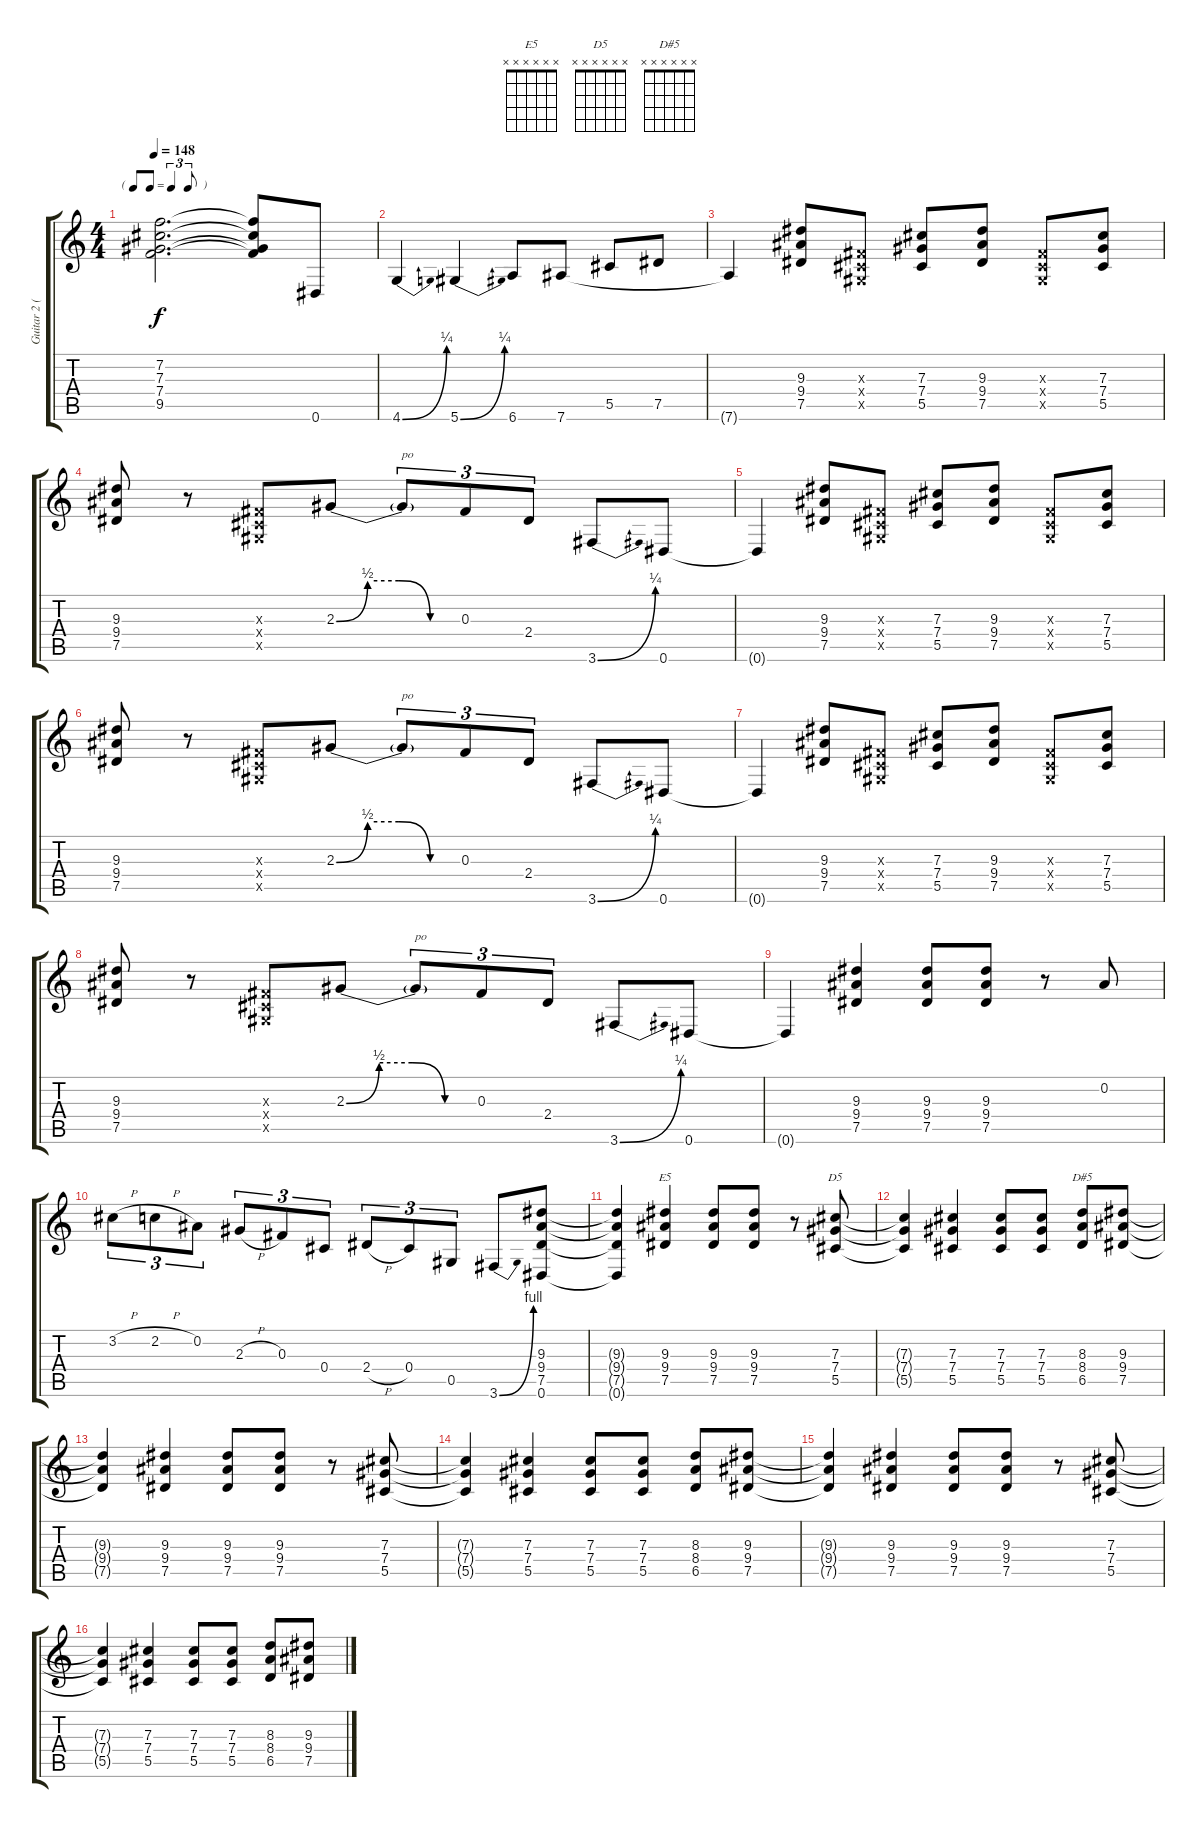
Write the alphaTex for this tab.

\track ("Guitar 2 (Izzy)" "Guitar 2 (") {instrument overdrivenguitar}
\staff {score tabs}
\tuning (Eb4 Bb3 Gb3 Db3 Ab2 Eb2) {hide}
\chord ("E5" x x x x x x)
\chord ("D5" x x x x x x)
\chord ("D#5" x x x x x x)
\ts (4 4)
\tf triplet8th
\tempo 148
\clef g2
\ks c
(7.2{t} 7.3{t} 7.4{t} 9.5{t}).2{d dy f} (7.2{t} 7.3{t} 7.4{t} 9.5{t}).8 0.6.8 |
4.6{be (bend 0 0 60 1)}.4 5.6{be (bend 0 0 60 1)}.4 6.6.8 7.6.8 5.5.8 7.5.8 |
7.6{t}.4 (9.3 9.4 7.5).8 (0.3{x} 0.4{x} 0.5{x}).8 (7.3 7.4 5.5).8 (9.3 9.4 7.5).8 (0.3{x} 0.4{x} 0.5{x}).8 (7.3 7.4 5.5).8 |
(9.3 9.4 7.5).8 r.8 (0.3{x} 0.4{x} 0.5{x}).8 2.3{be (custom 0 0 15 2 30 2 45 0 60 0)}.8 2.3{t}.8{tu (3 2) txt "po"} 0.3.8{tu (3 2)} 2.4.8{tu (3 2)} 3.6{be (bend 0 0 60 1)}.8 0.6.8 |
0.6{t}.4 (9.3 9.4 7.5).8 (0.3{x} 0.4{x} 0.5{x}).8 (7.3 7.4 5.5).8 (9.3 9.4 7.5).8 (0.3{x} 0.4{x} 0.5{x}).8 (7.3 7.4 5.5).8 |
(9.3 9.4 7.5).8 r.8 (0.3{x} 0.4{x} 0.5{x}).8 2.3{be (custom 0 0 15 2 30 2 45 0 60 0)}.8 2.3{t}.8{tu (3 2) txt "po"} 0.3.8{tu (3 2)} 2.4.8{tu (3 2)} 3.6{be (bend 0 0 60 1)}.8 0.6.8 |
0.6{t}.4 (9.3 9.4 7.5).8 (0.3{x} 0.4{x} 0.5{x}).8 (7.3 7.4 5.5).8 (9.3 9.4 7.5).8 (0.3{x} 0.4{x} 0.5{x}).8 (7.3 7.4 5.5).8 |
(9.3 9.4 7.5).8 r.8 (0.3{x} 0.4{x} 0.5{x}).8 2.3{be (custom 0 0 15 2 30 2 45 0 60 0)}.8 2.3{t}.8{tu (3 2) txt "po"} 0.3.8{tu (3 2)} 2.4.8{tu (3 2)} 3.6{be (bend 0 0 60 1)}.8 0.6.8 |
0.6{t}.4 (9.3 9.4 7.5).4 (9.3 9.4 7.5).8 (9.3 9.4 7.5).8 r.8 0.2.8 |
3.2{h}.8{tu (3 2)} 2.2{h}.8{tu (3 2)} 0.2.8{tu (3 2)} 2.3{h}.8{tu (3 2)} 0.3.8{tu (3 2)} 0.4.8{tu (3 2)} 2.4{h}.8{tu (3 2)} 0.4.8{tu (3 2)} 0.5.8{tu (3 2)} 3.6{be (bend 0 0 60 4)}.8 (9.3 9.4 7.5 0.6).8 |
(9.3{t} 9.4{t} 7.5{t} 0.6{t}).4 (9.3 9.4 7.5).4{ch "E5"} (9.3 9.4 7.5).8 (9.3 9.4 7.5).8 r.8 (7.3 7.4 5.5).8{ch "D5"} |
(7.3{t} 7.4{t} 5.5{t}).4 (7.3 7.4 5.5).4 (7.3 7.4 5.5).8 (7.3 7.4 5.5).8 (8.3 8.4 6.5).8{ch "D#5"} (9.3 9.4 7.5).8 |
(9.3{t} 9.4{t} 7.5{t}).4 (9.3 9.4 7.5).4 (9.3 9.4 7.5).8 (9.3 9.4 7.5).8 r.8 (7.3 7.4 5.5).8 |
(7.3{t} 7.4{t} 5.5{t}).4 (7.3 7.4 5.5).4 (7.3 7.4 5.5).8 (7.3 7.4 5.5).8 (8.3 8.4 6.5).8 (9.3 9.4 7.5).8 |
(9.3{t} 9.4{t} 7.5{t}).4 (9.3 9.4 7.5).4 (9.3 9.4 7.5).8 (9.3 9.4 7.5).8 r.8 (7.3 7.4 5.5).8 |
(7.3{t} 7.4{t} 5.5{t}).4 (7.3 7.4 5.5).4 (7.3 7.4 5.5).8 (7.3 7.4 5.5).8 (8.3 8.4 6.5).8 (9.3 9.4 7.5).8
